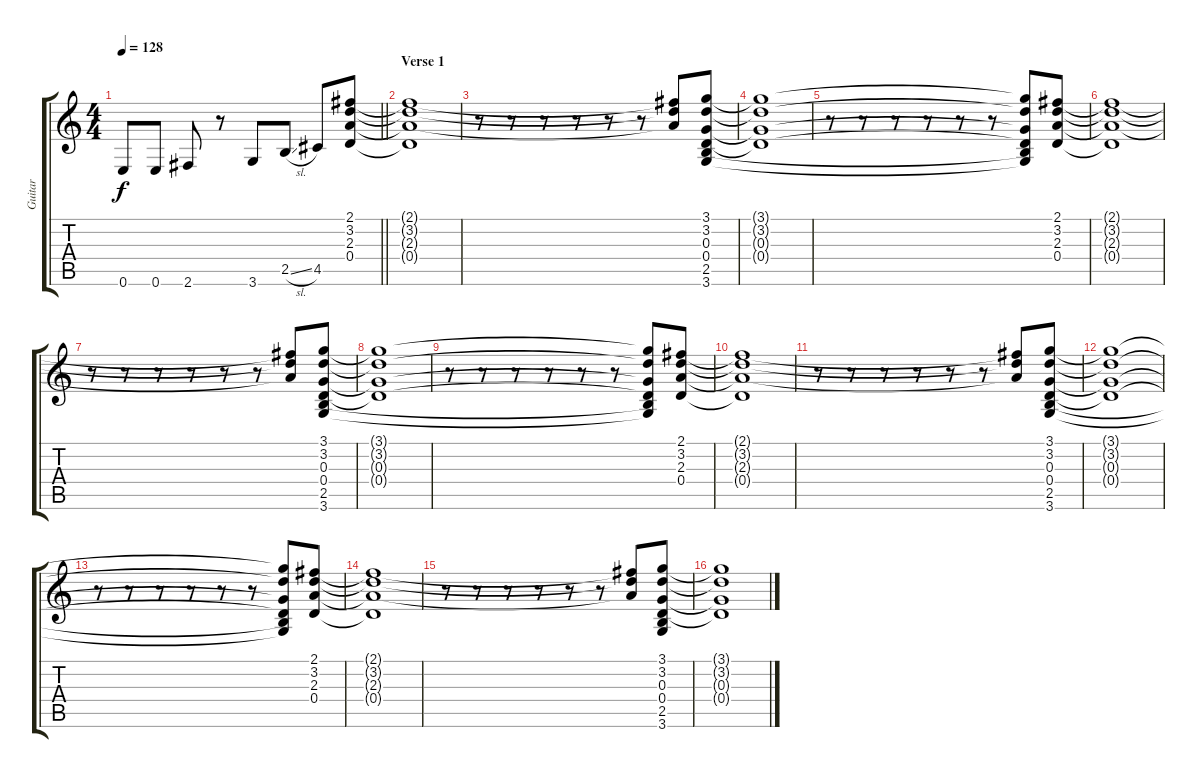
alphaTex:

\track ("Guitar" "Guitar") {instrument acousticguitarsteel}
\staff {score tabs}
\tuning (E4 B3 G3 D3 A2 E2) {hide}
\ts (4 4)
\tempo 128
\clef g2
\barLineRight lightlight
\ks c
0.6{t}.8{dy f} 0.6.8 2.6.8 r.8 3.6.8 2.5{sl}.8 4.5.8 (2.1 3.2 2.3 0.4).8 |
\section ("" "Verse 1")
(2.1{t} 3.2{t} 2.3{t} 0.4{t}).1 |
r.8 r.8 r.8 r.8 r.8 r.8 (2.1{t} 3.2{t} 2.3{t}).8 (3.1 3.2 0.3 0.4 2.5 3.6).8 |
(3.1{t} 3.2{t} 0.3{t} 0.4{t}).1 |
r.8 r.8 r.8 r.8 r.8 r.8 (3.1{t} 3.2{t} 0.3{t} 0.4{t} 2.5{t} 3.6{t}).8 (2.1 3.2 2.3 0.4).8 |
(2.1{t} 3.2{t} 2.3{t} 0.4{t}).1 |
r.8 r.8 r.8 r.8 r.8 r.8 (2.1{t} 3.2{t} 2.3{t}).8 (3.1 3.2 0.3 0.4 2.5 3.6).8 |
(3.1{t} 3.2{t} 0.3{t} 0.4{t}).1 |
r.8 r.8 r.8 r.8 r.8 r.8 (3.1{t} 3.2{t} 0.3{t} 0.4{t} 2.5{t} 3.6{t}).8 (2.1 3.2 2.3 0.4).8 |
(2.1{t} 3.2{t} 2.3{t} 0.4{t}).1 |
r.8 r.8 r.8 r.8 r.8 r.8 (2.1{t} 3.2{t} 2.3{t}).8 (3.1 3.2 0.3 0.4 2.5 3.6).8 |
(3.1{t} 3.2{t} 0.3{t} 0.4{t}).1 |
r.8 r.8 r.8 r.8 r.8 r.8 (3.1{t} 3.2{t} 0.3{t} 0.4{t} 2.5{t} 3.6{t}).8 (2.1 3.2 2.3 0.4).8 |
(2.1{t} 3.2{t} 2.3{t} 0.4{t}).1 |
r.8 r.8 r.8 r.8 r.8 r.8 (2.1{t} 3.2{t} 2.3{t}).8 (3.1 3.2 0.3 0.4 2.5 3.6).8 |
(3.1{t} 3.2{t} 0.3{t} 0.4{t}).1
